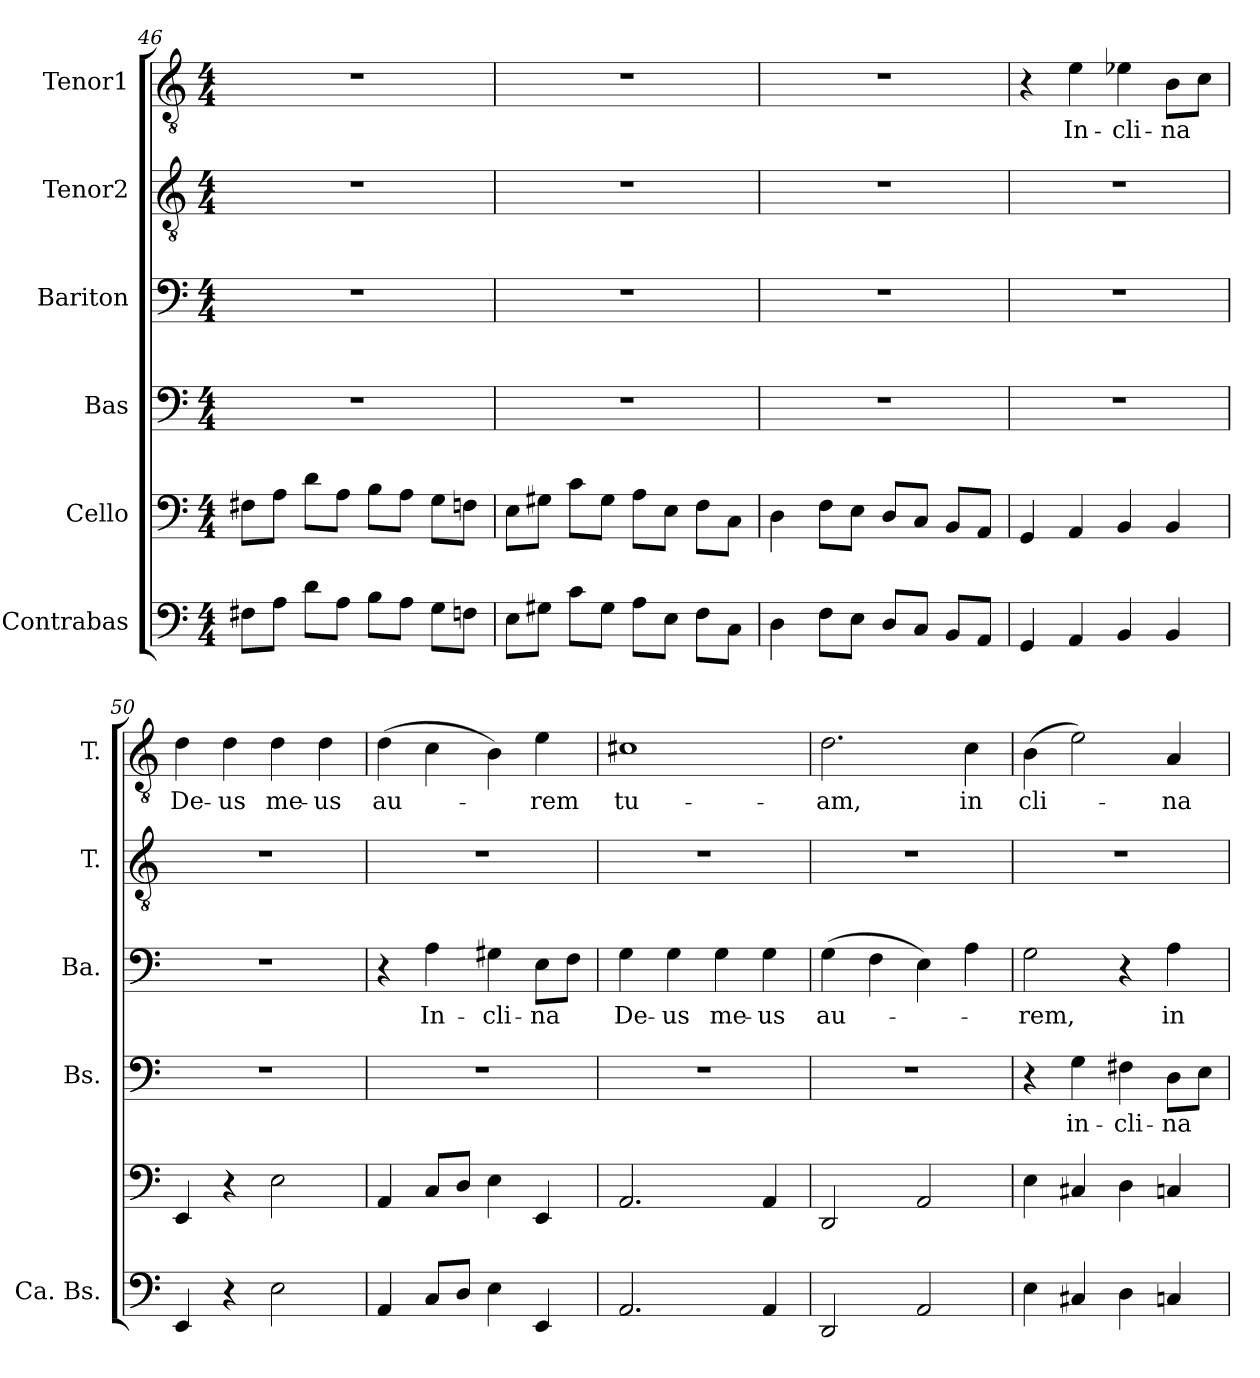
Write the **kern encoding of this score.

**kern	**kern	**kern	**text	**kern	**text	**kern	**kern	**text
*part6	*part5	*part4	*part4	*part3	*part3	*part2	*part1	*part1
*staff6	*staff5	*staff4	*staff4	*staff3	*staff3	*staff2	*staff1	*staff1
*I"Contrabas	*I"Cello	*I"Bas	*	*I"Bariton	*	*I"Tenor2	*I"Tenor1	*
*I'Ca. Bs.	*	*I'Bs.	*	*I'Ba.	*	*I'T.	*I'T.	*
*clefF4	*clefF4	*clefF4	*	*clefF4	*	*clefGv2	*clefGv2	*
*ITrd7c12	*	*	*	*	*	*	*	*
*k[]	*k[]	*k[]	*	*k[]	*	*k[]	*k[]	*
*M4/4	*M4/4	*M4/4	*	*M4/4	*	*M4/4	*M4/4	*
=46	=46	=46	=46	=46	=46	=46	=46	=46
8FF#X\L	8F#X\L	1r	.	1r	.	1r	1r	.
8AA\J	8A\J	.	.	.	.	.	.	.
8D\L	8d\L	.	.	.	.	.	.	.
8AA\J	8A\J	.	.	.	.	.	.	.
8BB\L	8B\L	.	.	.	.	.	.	.
8AA\J	8A\J	.	.	.	.	.	.	.
8GG\L	8G\L	.	.	.	.	.	.	.
8FFn\J	8Fn\J	.	.	.	.	.	.	.
=47	=47	=47	=47	=47	=47	=47	=47	=47
8EE\L	8E\L	1r	.	1r	.	1r	1r	.
8GG#X\J	8G#X\J	.	.	.	.	.	.	.
8C\L	8c\L	.	.	.	.	.	.	.
8GG#\J	8G#\J	.	.	.	.	.	.	.
8AA\L	8A\L	.	.	.	.	.	.	.
8EE\J	8E\J	.	.	.	.	.	.	.
8FF\L	8F\L	.	.	.	.	.	.	.
8CC\J	8C\J	.	.	.	.	.	.	.
=48	=48	=48	=48	=48	=48	=48	=48	=48
4DD\	4D\	1r	.	1r	.	1r	1r	.
8FF\L	8F\L	.	.	.	.	.	.	.
8EE\J	8E\J	.	.	.	.	.	.	.
8DD/L	8D/L	.	.	.	.	.	.	.
8CC/J	8C/J	.	.	.	.	.	.	.
8BBB/L	8BB/L	.	.	.	.	.	.	.
8AAA/J	8AA/J	.	.	.	.	.	.	.
=49	=49	=49	=49	=49	=49	=49	=49	=49
*	*	*	*	*	*	*	*MM116	*
4GGG/	4GG/	1r	.	1r	.	1r	4r	.
!	!	!	!	!	!	!	!	!LO:LY:b
4AAA/	4AA/	.	.	.	.	.	4e\	In-
!	!	!	!	!	!	!	!	!LO:LY:b
4BBB/	4BB/	.	.	.	.	.	4e-X\	-cli-
!	!	!	!	!	!	!	!	!LO:LY:b
4BBB/	4BB/	.	.	.	.	.	8B\L	-na
.	.	.	.	.	.	.	8c\J	.
=50	=50	=50	=50	=50	=50	=50	=50	=50
!	!	!	!	!	!	!	!	!LO:LY:b
4EEE/	4EE/	1r	.	1r	.	1r	4d\	De-
!	!	!	!	!	!	!	!	!LO:LY:b
4r	4r	.	.	.	.	.	4d\	-us
!	!	!	!	!	!	!	!	!LO:LY:b
2EE\	2E\	.	.	.	.	.	4d\	me-
!	!	!	!	!	!	!	!	!LO:LY:b
.	.	.	.	.	.	.	4d\	-us
=51	=51	=51	=51	=51	=51	=51	=51	=51
!	!	!	!	!	!	!	!	!LO:LY:b
4AAA/	4AA/	1r	.	4r	.	1r	(>4d\	au-
!	!	!	!	!	!LO:LY:b	!	!	!
8CC/L	8C/L	.	.	4A\	In-	.	4c\	.
8DD/J	8D/J	.	.	.	.	.	.	.
!	!	!	!	!	!LO:LY:b	!	!	!
4EE\	4E\	.	.	4G#X\	-cli-	.	4B\)	.
!	!	!	!	!	!LO:LY:b	!	!	!LO:LY:b
4EEE/	4EE/	.	.	8E\L	-na	.	4e\	-rem
.	.	.	.	8F\J	.	.	.	.
=52	=52	=52	=52	=52	=52	=52	=52	=52
!	!	!	!	!	!LO:LY:b	!	!	!LO:LY:b
2.AAA/	2.AA/	1r	.	4G\	De-	1r	1c#X	tu-
!	!	!	!	!	!LO:LY:b	!	!	!
.	.	.	.	4G\	-us	.	.	.
!	!	!	!	!	!LO:LY:b	!	!	!
.	.	.	.	4G\	me-	.	.	.
!	!	!	!	!	!LO:LY:b	!	!	!
4AAA/	4AA/	.	.	4G\	-us	.	.	.
!!LO:PB:g=z
=53	=53	=53	=53	=53	=53	=53	=53	=53
!	!	!	!	!	!LO:LY:b	!	!	!LO:LY:b
2DDD/	2DD/	1r	.	(>4G\	au-	1r	2.d\	-am,
.	.	.	.	4F\	.	.	.	.
2AAA/	2AA/	.	.	4E\)	.	.	.	.
!	!	!	!	!	!	!	!	!LO:LY:b
.	.	.	.	4A\	.	.	4c\	in
=54	=54	=54	=54	=54	=54	=54	=54	=54
!	!	!	!	!	!LO:LY:b	!	!	!LO:LY:b
4EE\	4E\	4r	.	2G\	-rem,	1r	(>4B\	cli-
!	!	!	!LO:LY:b	!	!	!	!	!
4CC#X/	4C#X/	4G\	in-	.	.	.	2e\)	.
!	!	!	!LO:LY:b	!	!	!	!	!
4DD\	4D\	4F#X\	-cli-	4r	.	.	.	.
!	!	!	!LO:LY:b	!	!LO:LY:b	!	!	!LO:LY:b
4CCn/	4Cn/	8D\L	-na	4A\	in	.	4A/	-na
.	.	8E\J	.	.	.	.	.	.
=	=	=	=	=	=	=	=	=
*-	*-	*-	*-	*-	*-	*-	*-	*-
